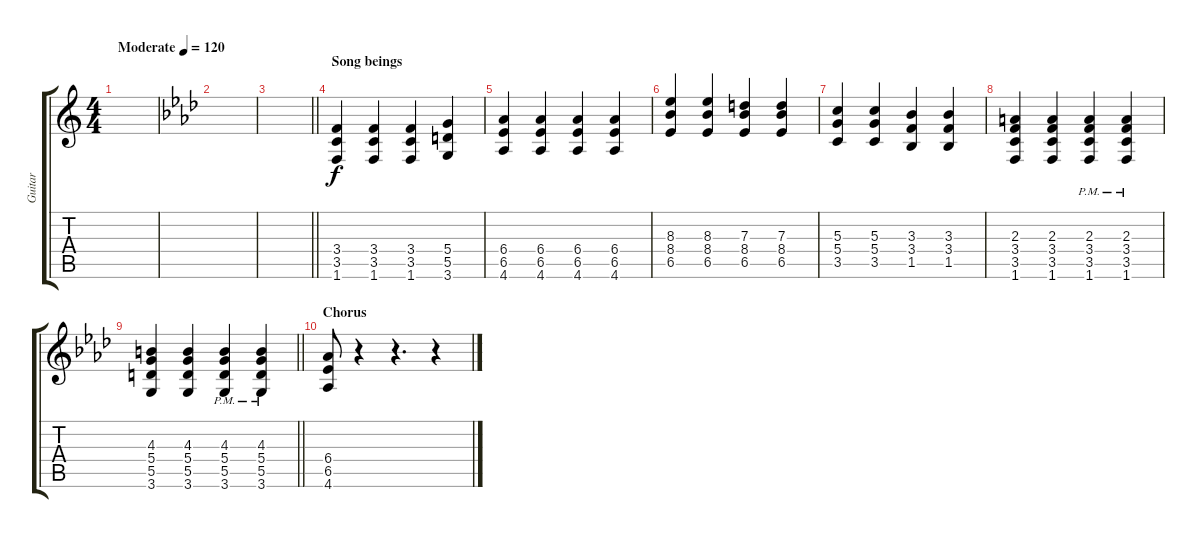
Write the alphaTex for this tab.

\track ("Guitar" "Guitar") {instrument overdrivenguitar}
\staff {score tabs}
\tuning (E4 B3 G3 D3 A2 E2) {hide}
\ts (4 4)
\tempo (120 "Moderate")
\clef g2
\ks c
|
\ks ab
|
\barLineRight lightlight
|
\section ("" "Song beings")
(3.4 3.5 1.6).4 (3.4 3.5 1.6).4 (3.4 3.5 1.6).4 (5.4 5.5 3.6).4 |
(6.4 6.5 4.6).4 (6.4 6.5 4.6).4 (6.4 6.5 4.6).4 (6.4 6.5 4.6).4 |
(8.3 8.4 6.5).4 (8.3 8.4 6.5).4 (7.3 8.4 6.5).4 (7.3 8.4 6.5).4 |
(5.3 5.4 3.5).4 (5.3 5.4 3.5).4 (3.3 3.4 1.5).4 (3.3 3.4 1.5).4 |
(2.3 3.4 3.5 1.6).4 (2.3 3.4 3.5 1.6).4 (2.3{pm} 3.4{pm} 3.5{pm} 1.6{pm}).4 (2.3{pm} 3.4{pm} 3.5{pm} 1.6{pm}).4 |
\barLineRight lightlight
(4.3 5.4 5.5 3.6).4 (4.3 5.4 5.5 3.6).4 (4.3{pm} 5.4{pm} 5.5{pm} 3.6{pm}).4 (4.3{pm} 5.4{pm} 5.5{pm} 3.6{pm}).4 |
\section ("" "Chorus")
(6.4 6.5 4.6).8 r.4 r.4{d} r.4
